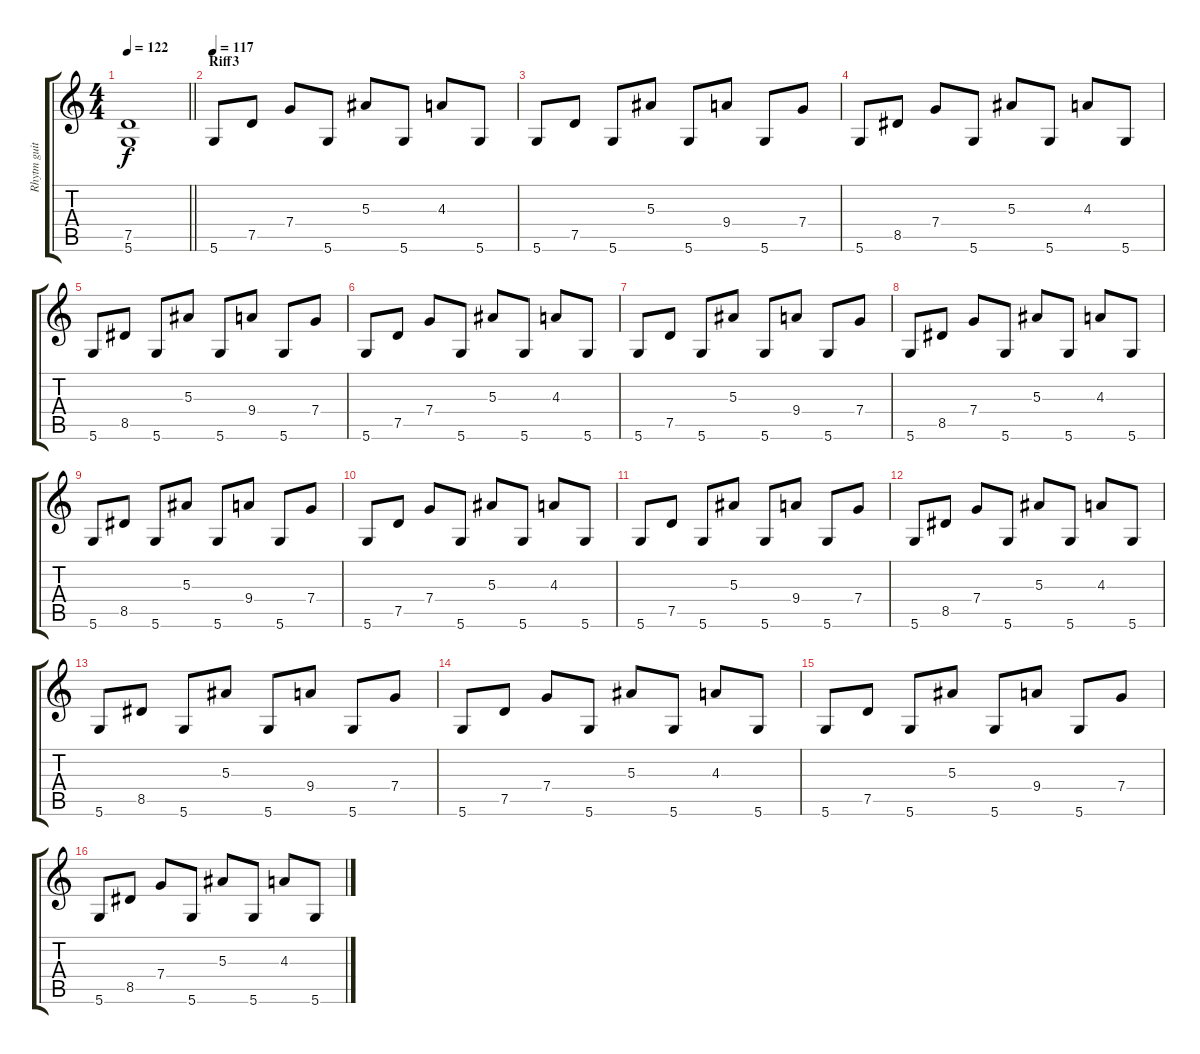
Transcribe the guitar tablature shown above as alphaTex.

\track ("Rhytm guitar" "Rhytm guit") {instrument distortionguitar}
\staff {score tabs}
\tuning (D4 A3 F3 C3 G2 D2) {hide}
\ts (4 4)
\tempo 122
\clef g2
\barLineRight lightlight
\ks c
(7.5 5.6).1{dy f} |
\section ("" "Riff3")
\tempo 117
5.6.8{volume 9 instrument acousticguitarsteel} 7.5.8 7.4.8 5.6.8 5.3.8 5.6.8 4.3.8 5.6.8 |
5.6.8 7.5.8 5.6.8 5.3.8 5.6.8 9.4.8 5.6.8 7.4.8 |
5.6.8 8.5.8 7.4.8 5.6.8 5.3.8 5.6.8 4.3.8 5.6.8 |
5.6.8 8.5.8 5.6.8 5.3.8 5.6.8 9.4.8 5.6.8 7.4.8 |
5.6.8 7.5.8 7.4.8 5.6.8 5.3.8 5.6.8 4.3.8 5.6.8 |
5.6.8 7.5.8 5.6.8 5.3.8 5.6.8 9.4.8 5.6.8 7.4.8 |
5.6.8 8.5.8 7.4.8 5.6.8 5.3.8 5.6.8 4.3.8 5.6.8 |
5.6.8 8.5.8 5.6.8 5.3.8 5.6.8 9.4.8 5.6.8 7.4.8 |
5.6.8 7.5.8 7.4.8 5.6.8 5.3.8 5.6.8 4.3.8 5.6.8 |
5.6.8 7.5.8 5.6.8 5.3.8 5.6.8 9.4.8 5.6.8 7.4.8 |
5.6.8 8.5.8 7.4.8 5.6.8 5.3.8 5.6.8 4.3.8 5.6.8 |
5.6.8 8.5.8 5.6.8 5.3.8 5.6.8 9.4.8 5.6.8 7.4.8 |
5.6.8 7.5.8 7.4.8 5.6.8 5.3.8 5.6.8 4.3.8 5.6.8 |
5.6.8 7.5.8 5.6.8 5.3.8 5.6.8 9.4.8 5.6.8 7.4.8 |
5.6.8 8.5.8 7.4.8 5.6.8 5.3.8 5.6.8 4.3.8 5.6.8
